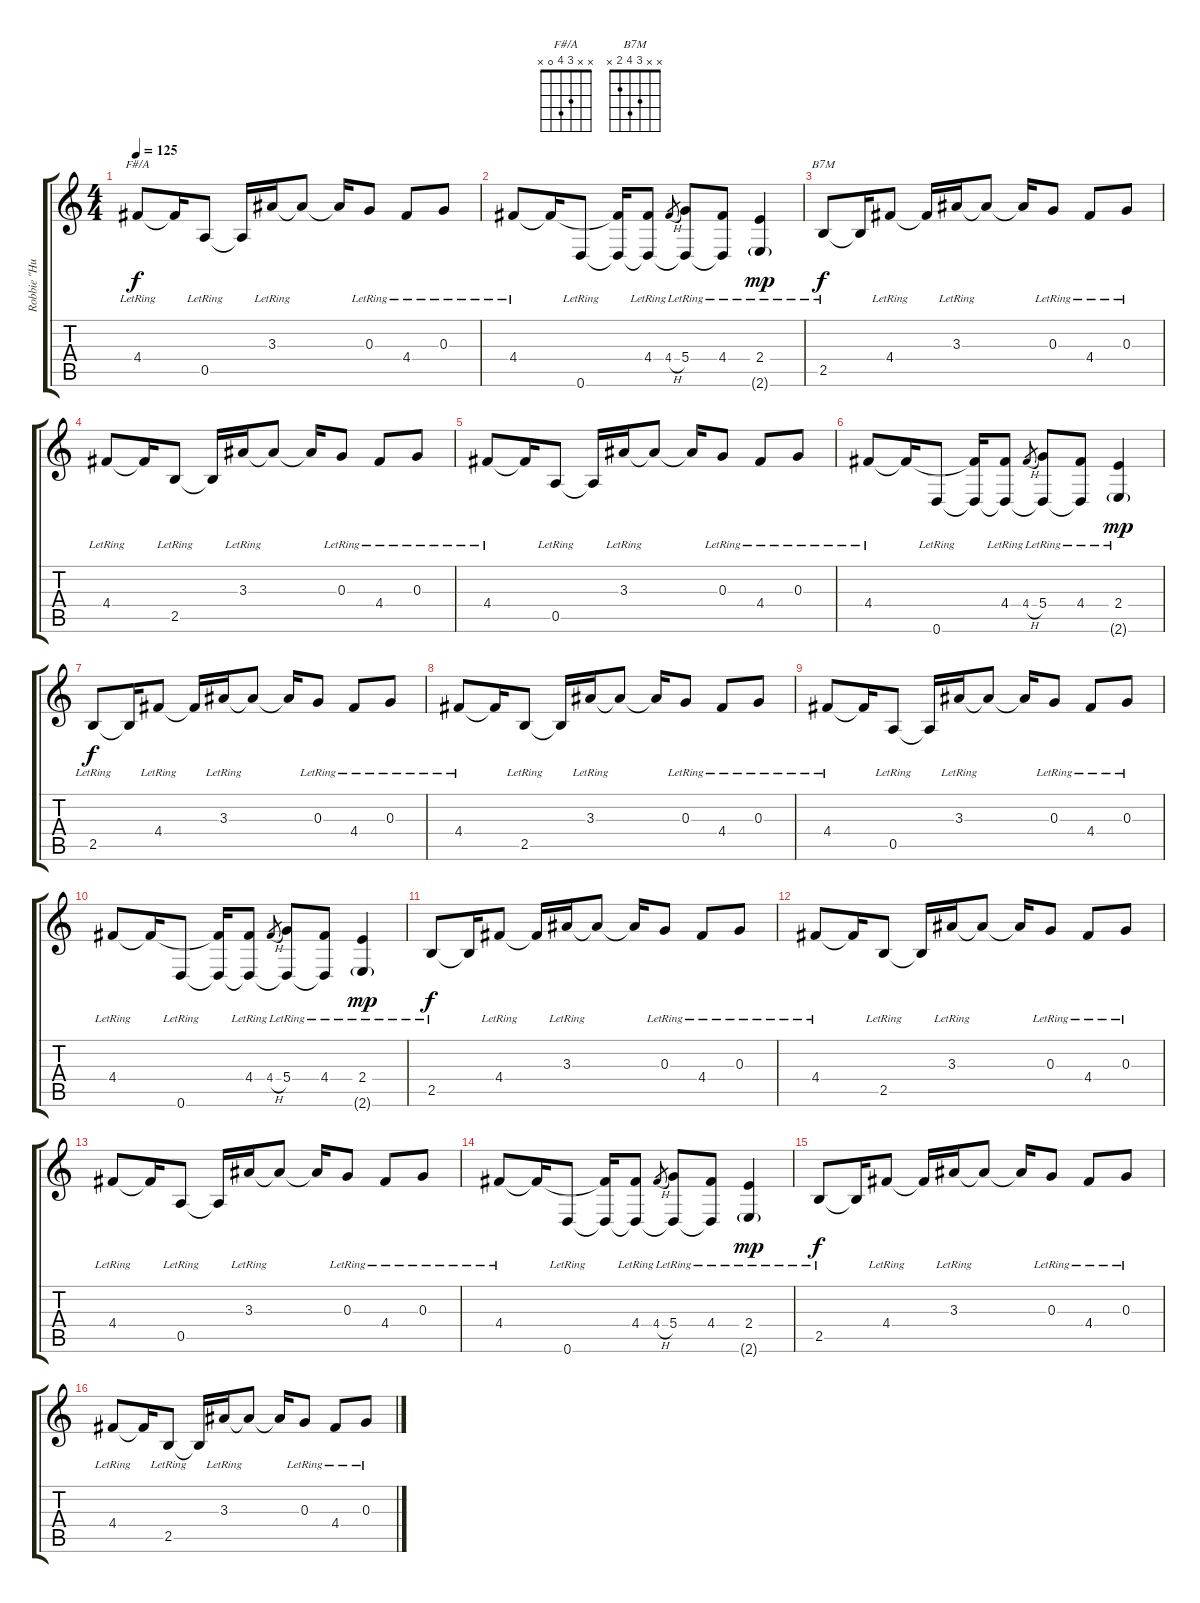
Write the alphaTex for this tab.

\track ("Robbie \"Huge\" Gunn" "Robbie \"Hu") {instrument distortionguitar}
\staff {score tabs}
\tuning (E4 B3 G3 D3 A2 D2) {hide}
\chord ("F#/A" x x 3 4 0 x)
\chord ("B7M" x x 3 4 2 x)
\ts (4 4)
\tempo 125
\clef g2
\ks c
4.4{lr}.8{ch "F#/A" dy f} 4.4{t}.16 0.5{lr}.8 0.5{t}.16 3.3{lr}.16 3.3{t}.8 3.3{t}.16 0.3{lr}.8 4.4{lr}.8 0.3{lr}.8 |
4.4{lr}.8 4.4{t}.16 0.6{lr}.8 (4.4{t} 0.6{t}).16 (4.4{lr} 0.6{t}).8 4.4{h}.8{gr} (5.4{lr} 0.6{t}).8 (4.4{lr} 0.6{t}).8 (2.4{lr} 2.6{g}).4{dy mp} |
2.5{lr}.8{ch "B7M" dy f instrument electricguitarjazz} 2.5{t}.16 4.4{lr}.8 4.4{t}.16 3.3{lr}.16 3.3{t}.8 3.3{t}.16 0.3{lr}.8 4.4{lr}.8 0.3{lr}.8 |
4.4{lr}.8 4.4{t}.16 2.5{lr}.8 2.5{t}.16 3.3{lr}.16 3.3{t}.8 3.3{t}.16 0.3{lr}.8 4.4{lr}.8 0.3{lr}.8 |
4.4{lr}.8 4.4{t}.16 0.5{lr}.8 0.5{t}.16 3.3{lr}.16 3.3{t}.8 3.3{t}.16 0.3{lr}.8 4.4{lr}.8 0.3{lr}.8 |
4.4{lr}.8 4.4{t}.16 0.6{lr}.8 (4.4{t} 0.6{t}).16 (4.4{lr} 0.6{t}).8 4.4{h}.8{gr} (5.4{lr} 0.6{t}).8 (4.4{lr} 0.6{t}).8 (2.4{lr} 2.6{g}).4{dy mp} |
2.5{lr}.8{dy f instrument electricguitarjazz} 2.5{t}.16 4.4{lr}.8 4.4{t}.16 3.3{lr}.16 3.3{t}.8 3.3{t}.16 0.3{lr}.8 4.4{lr}.8 0.3{lr}.8 |
4.4{lr}.8 4.4{t}.16 2.5{lr}.8 2.5{t}.16 3.3{lr}.16 3.3{t}.8 3.3{t}.16 0.3{lr}.8 4.4{lr}.8 0.3{lr}.8 |
4.4{lr}.8 4.4{t}.16 0.5{lr}.8 0.5{t}.16 3.3{lr}.16 3.3{t}.8 3.3{t}.16 0.3{lr}.8 4.4{lr}.8 0.3{lr}.8 |
4.4{lr}.8 4.4{t}.16 0.6{lr}.8 (4.4{t} 0.6{t}).16 (4.4{lr} 0.6{t}).8 4.4{h}.8{gr} (5.4{lr} 0.6{t}).8 (4.4{lr} 0.6{t}).8 (2.4{lr} 2.6{g}).4{dy mp} |
2.5{lr}.8{dy f} 2.5{t}.16 4.4{lr}.8 4.4{t}.16 3.3{lr}.16 3.3{t}.8 3.3{t}.16 0.3{lr}.8 4.4{lr}.8 0.3{lr}.8 |
4.4{lr}.8 4.4{t}.16 2.5{lr}.8 2.5{t}.16 3.3{lr}.16 3.3{t}.8 3.3{t}.16 0.3{lr}.8 4.4{lr}.8 0.3{lr}.8 |
4.4{lr}.8 4.4{t}.16 0.5{lr}.8 0.5{t}.16 3.3{lr}.16 3.3{t}.8 3.3{t}.16 0.3{lr}.8 4.4{lr}.8 0.3{lr}.8 |
4.4{lr}.8 4.4{t}.16 0.6{lr}.8 (4.4{t} 0.6{t}).16 (4.4{lr} 0.6{t}).8 4.4{h}.8{gr} (5.4{lr} 0.6{t}).8 (4.4{lr} 0.6{t}).8 (2.4{lr} 2.6{g}).4{dy mp} |
2.5{lr}.8{dy f} 2.5{t}.16 4.4{lr}.8 4.4{t}.16 3.3{lr}.16 3.3{t}.8 3.3{t}.16 0.3{lr}.8 4.4{lr}.8 0.3{lr}.8 |
4.4{lr}.8 4.4{t}.16 2.5{lr}.8 2.5{t}.16 3.3{lr}.16 3.3{t}.8 3.3{t}.16 0.3{lr}.8 4.4{lr}.8 0.3{lr}.8
